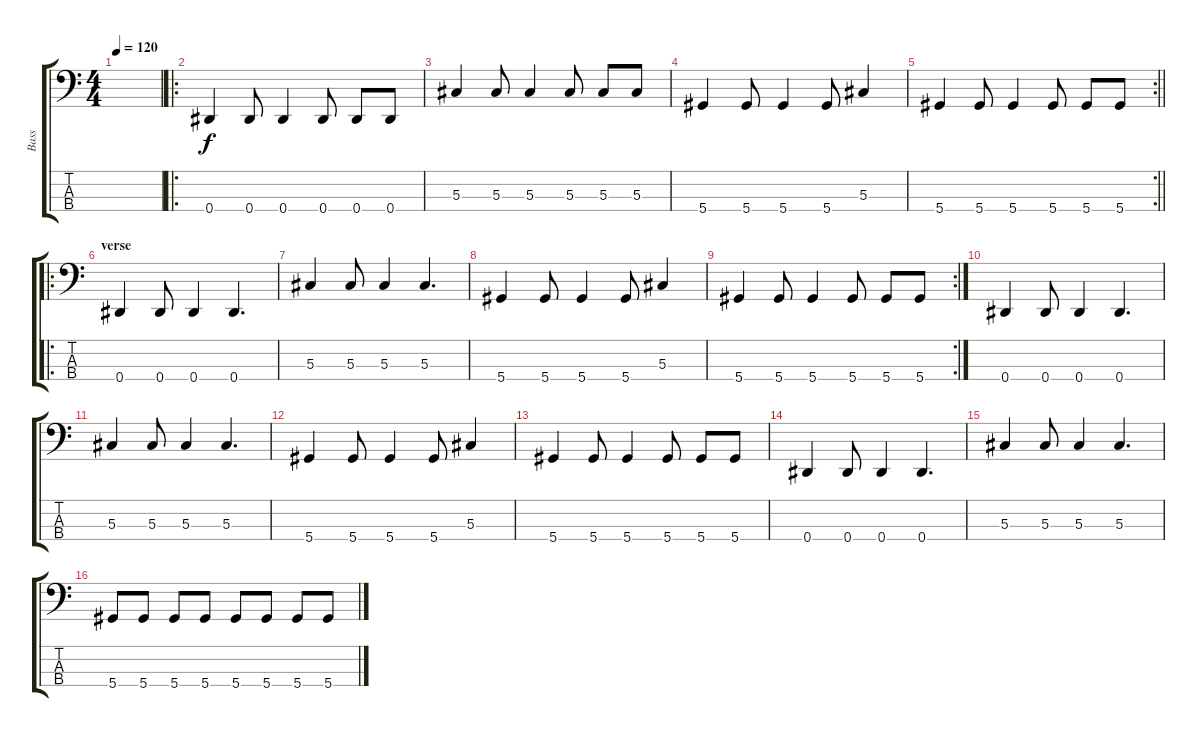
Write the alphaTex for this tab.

\track ("Bass" "Bass") {instrument acousticbass}
\staff {score tabs}
\tuning (Gb2 Db2 Ab1 Eb1) {hide}
\ts (4 4)
\tempo 120
\clef f4
\ks c
|
\ro
0.4.4 0.4.8 0.4.4 0.4.8 0.4.8 0.4.8 |
5.3.4 5.3.8 5.3.4 5.3.8 5.3.8 5.3.8 |
5.4.4 5.4.8 5.4.4 5.4.8 5.3.4 |
\rc 2
\barLineRight lightlight
5.4.4 5.4.8 5.4.4 5.4.8 5.4.8 5.4.8 |
\ro
\section ("" "verse")
0.4.4 0.4.8 0.4.4 0.4.4{d} |
5.3.4 5.3.8 5.3.4 5.3.4{d} |
5.4.4 5.4.8 5.4.4 5.4.8 5.3.4 |
\rc 2
5.4.4 5.4.8 5.4.4 5.4.8 5.4.8 5.4.8 |
0.4.4 0.4.8 0.4.4 0.4.4{d} |
5.3.4 5.3.8 5.3.4 5.3.4{d} |
5.4.4 5.4.8 5.4.4 5.4.8 5.3.4 |
5.4.4 5.4.8 5.4.4 5.4.8 5.4.8 5.4.8 |
0.4.4 0.4.8 0.4.4 0.4.4{d} |
5.3.4 5.3.8 5.3.4 5.3.4{d} |
5.4.8 5.4.8 5.4.8 5.4.8 5.4.8 5.4.8 5.4.8 5.4.8
